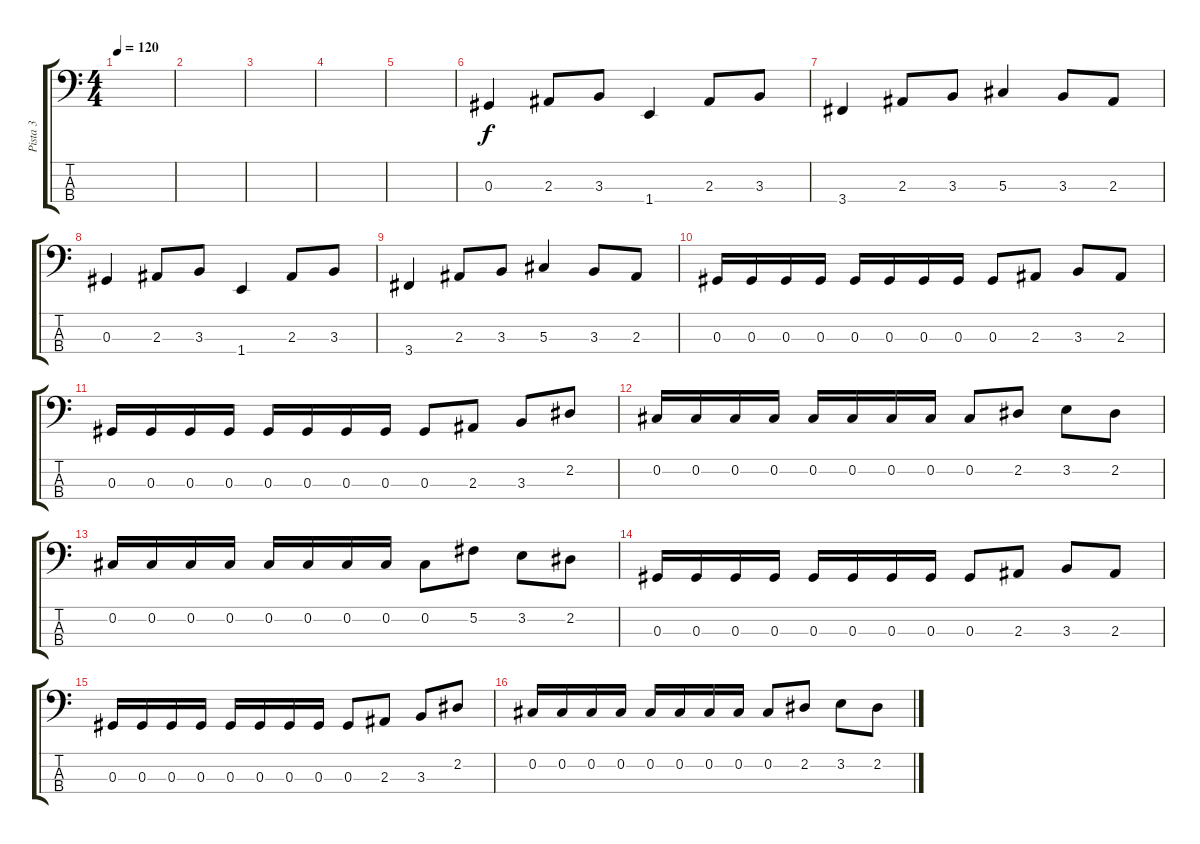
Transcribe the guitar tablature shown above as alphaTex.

\track ("Pista 3" "Pista 3") {instrument electricbassfinger}
\staff {score tabs}
\tuning (Gb2 Db2 Ab1 Eb1) {hide}
\ts (4 4)
\tempo 120
\clef f4
\ks c
|
|
|
|
|
0.3.4 2.3.8 3.3.8 1.4.4 2.3.8 3.3.8 |
3.4.4 2.3.8 3.3.8 5.3.4 3.3.8 2.3.8 |
0.3.4 2.3.8 3.3.8 1.4.4 2.3.8 3.3.8 |
3.4.4 2.3.8 3.3.8 5.3.4 3.3.8 2.3.8 |
0.3.16 0.3.16 0.3.16 0.3.16 0.3.16 0.3.16 0.3.16 0.3.16 0.3.8 2.3.8 3.3.8 2.3.8 |
0.3.16 0.3.16 0.3.16 0.3.16 0.3.16 0.3.16 0.3.16 0.3.16 0.3.8 2.3.8 3.3.8 2.2.8 |
0.2.16 0.2.16 0.2.16 0.2.16 0.2.16 0.2.16 0.2.16 0.2.16 0.2.8 2.2.8 3.2.8 2.2.8 |
0.2.16 0.2.16 0.2.16 0.2.16 0.2.16 0.2.16 0.2.16 0.2.16 0.2.8 5.2.8 3.2.8 2.2.8 |
0.3.16 0.3.16 0.3.16 0.3.16 0.3.16 0.3.16 0.3.16 0.3.16 0.3.8 2.3.8 3.3.8 2.3.8 |
0.3.16 0.3.16 0.3.16 0.3.16 0.3.16 0.3.16 0.3.16 0.3.16 0.3.8 2.3.8 3.3.8 2.2.8 |
0.2.16 0.2.16 0.2.16 0.2.16 0.2.16 0.2.16 0.2.16 0.2.16 0.2.8 2.2.8 3.2.8 2.2.8
